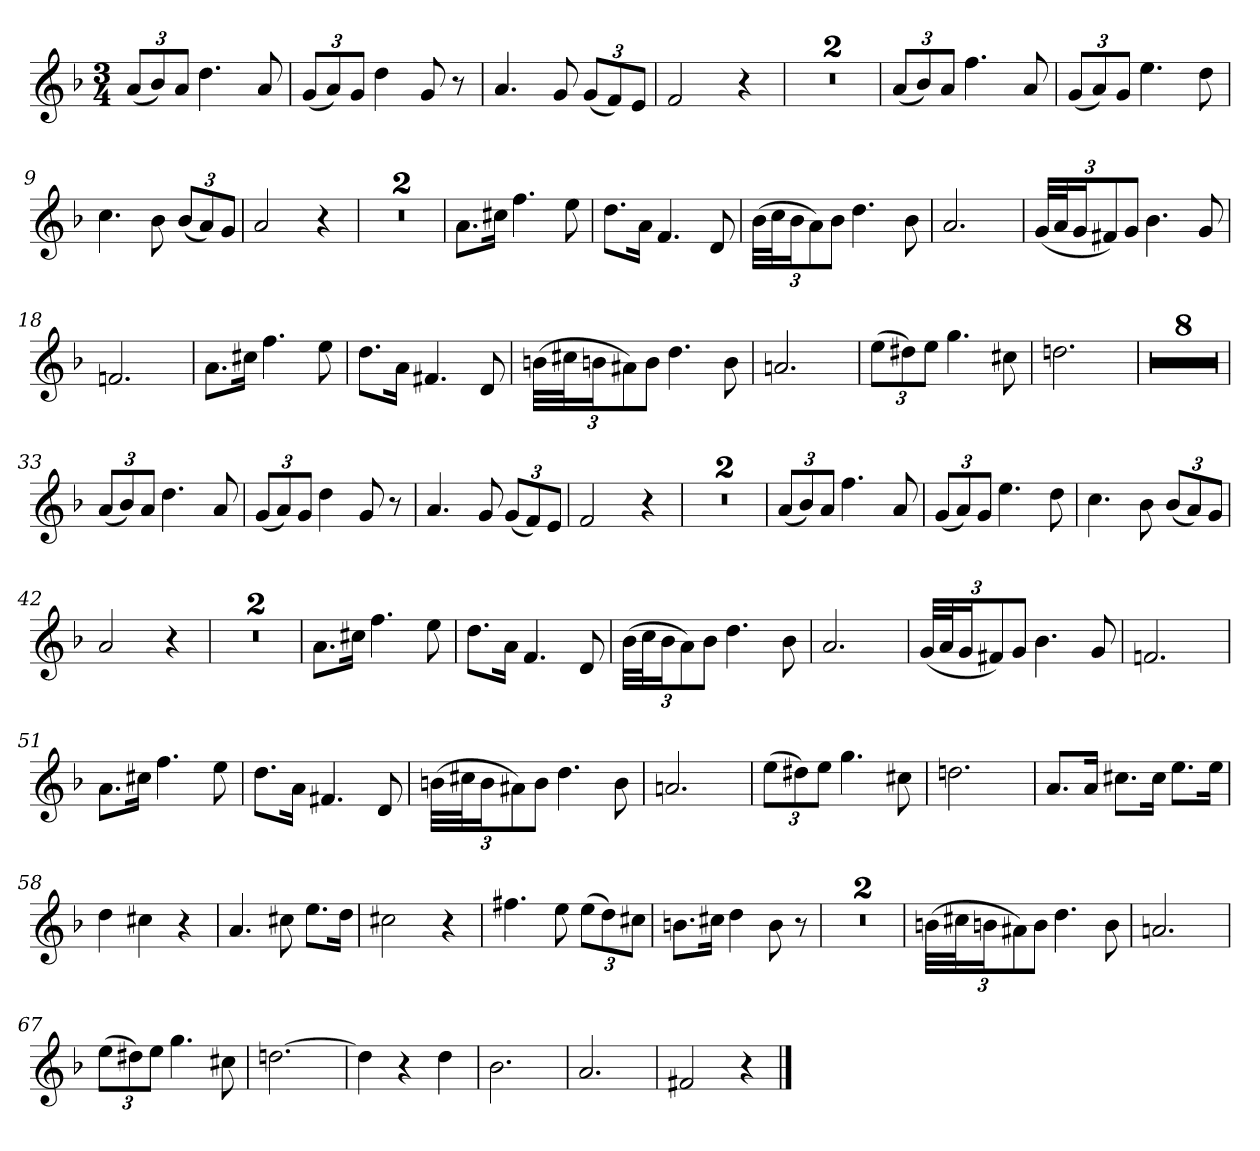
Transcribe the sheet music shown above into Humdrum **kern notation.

**kern
*part1
*staff1
*k[b-]
*d:
*M3/4
=1
(12aL
12b-)
12aJ
4.dd
8a
=2
(12gL
12a)
12gJ
4dd
8g
8r
=3
4.a
8g
(12gL
12f)
12eJ
=4
2f
4r
=5
2.r
=6
2.r
=7
(12aL
12b-)
12aJ
4.ff
8a
=8
(12gL
12a)
12gJ
4.ee
8dd
=9
4.cc
8b-
(12b-L
12a)
12gJ
=10
2a
4r
=11
2.r
=12
2.r
=13
8.aL
16cc#XJk
4.ff
8ee
=14
8.ddL
16aJk
4.f
8d
=15
(48b-LLL
48ccJ
24b-J
12a)
12b-J
4.dd
8b-
=16
2.a
=17
(48gLLL
48aJ
24gJ
12f#X)
12gJ
4.b-
8g
=18
2.fn
=19
8.aL
16cc#XJk
4.ff
8ee
=20
8.ddL
16aJk
4.f#X
8d
=21
(48bnLLL
48cc#XJ
24bnJ
12a#X)
12bJ
4.dd
8b
=22
2.an
=23
(12eeL
12dd#X)
12eeJ
4.gg
8cc#X
=24
2.ddn
=25
2.r
=26
2.r
=27
2.r
=28
2.r
=29
2.r
=30
2.r
=31
2.r
=32
2.r
=33
(12aL
12b-)
12aJ
4.dd
8a
=34
(12gL
12a)
12gJ
4dd
8g
8r
=35
4.a
8g
(12gL
12f)
12eJ
=36
2f
4r
=37
2.r
=38
2.r
=39
(12aL
12b-)
12aJ
4.ff
8a
=40
(12gL
12a)
12gJ
4.ee
8dd
=41
4.cc
8b-
(12b-L
12a)
12gJ
=42
2a
4r
=43
2.r
=44
2.r
=45
8.aL
16cc#XJk
4.ff
8ee
=46
8.ddL
16aJk
4.f
8d
=47
(48b-LLL
48ccJ
24b-J
12a)
12b-J
4.dd
8b-
=48
2.a
=49
(48gLLL
48aJ
24gJ
12f#X)
12gJ
4.b-
8g
=50
2.fn
=51
8.aL
16cc#XJk
4.ff
8ee
=52
8.ddL
16aJk
4.f#X
8d
=53
(48bnLLL
48cc#XJ
24bJ
12a#X)
12bJ
4.dd
8b
=54
2.an
=55
(12eeL
12dd#X)
12eeJ
4.gg
8cc#X
=56
2.ddn
=57
8.aL
16aJk
8.cc#XL
16cc#Jk
8.eeL
16eeJk
=58
4dd
4cc#X
4r
=59
4.a
8cc#X
8.eeL
16ddJk
=60
2cc#X
4r
=61
4.ff#X
8ee
(12eeL
12dd)
12cc#XJ
=62
8.bnL
16cc#XJk
4dd
8b
8r
=63
2.r
=64
2.r
=65
(48bnLLL
48cc#XJ
24bnJ
12a#X)
12bJ
4.dd
8b
=66
2.an
=67
(12eeL
12dd#X)
12eeJ
4.gg
8cc#X
=68
[2.ddn
=69
4dd]
4r
4dd
=70
2.b-
=71
2.a
=72
2f#X
4r
==
*-
